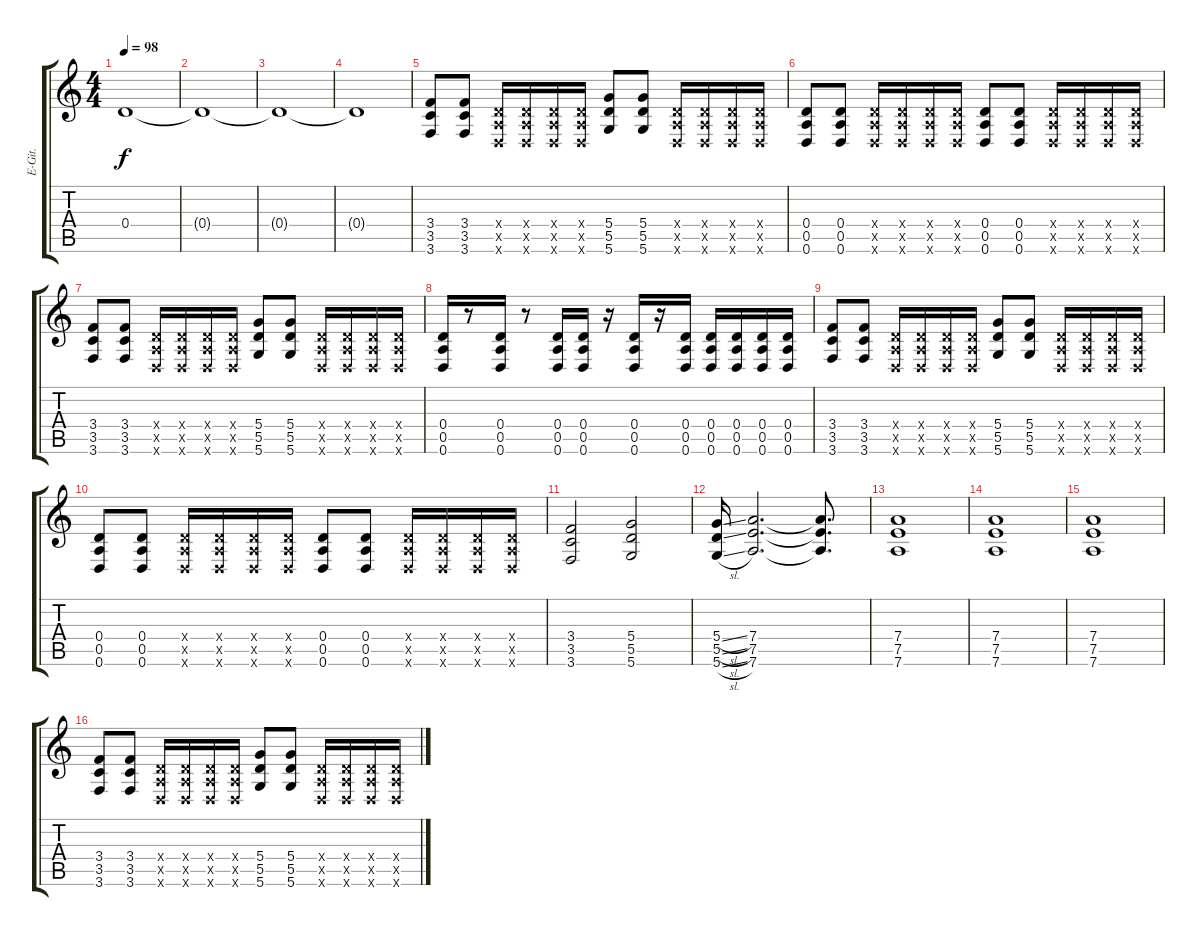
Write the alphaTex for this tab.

\track ("E-Git." "E-Git.") {instrument distortionguitar}
\staff {score tabs}
\tuning (E4 B3 G3 D3 A2 D2) {hide}
\ts (4 4)
\tempo 98
\clef g2
\ks c
0.4{t}.1{dy f} |
0.4{t}.1 |
0.4{t}.1 |
0.4{t}.1 |
(3.4 3.5 3.6).8 (3.4 3.5 3.6).8 (0.4{x} 0.5{x} 0.6{x}).16 (0.4{x} 0.5{x} 0.6{x}).16 (0.4{x} 0.5{x} 0.6{x}).16 (0.4{x} 0.5{x} 0.6{x}).16 (5.4 5.5 5.6).8 (5.4 5.5 5.6).8 (0.4{x} 0.5{x} 0.6{x}).16 (0.4{x} 0.5{x} 0.6{x}).16 (0.4{x} 0.5{x} 0.6{x}).16 (0.4{x} 0.5{x} 0.6{x}).16 |
(0.4 0.5 0.6).8 (0.4 0.5 0.6).8 (0.4{x} 0.5{x} 0.6{x}).16 (0.4{x} 0.5{x} 0.6{x}).16 (0.4{x} 0.5{x} 0.6{x}).16 (0.4{x} 0.5{x} 0.6{x}).16 (0.4 0.5 0.6).8 (0.4 0.5 0.6).8 (0.4{x} 0.5{x} 0.6{x}).16 (0.4{x} 0.5{x} 0.6{x}).16 (0.4{x} 0.5{x} 0.6{x}).16 (0.4{x} 0.5{x} 0.6{x}).16 |
(3.4 3.5 3.6).8 (3.4 3.5 3.6).8 (0.4{x} 0.5{x} 0.6{x}).16 (0.4{x} 0.5{x} 0.6{x}).16 (0.4{x} 0.5{x} 0.6{x}).16 (0.4{x} 0.5{x} 0.6{x}).16 (5.4 5.5 5.6).8 (5.4 5.5 5.6).8 (0.4{x} 0.5{x} 0.6{x}).16 (0.4{x} 0.5{x} 0.6{x}).16 (0.4{x} 0.5{x} 0.6{x}).16 (0.4{x} 0.5{x} 0.6{x}).16 |
(0.4 0.5 0.6).16 r.8 (0.4 0.5 0.6).16 r.8 (0.4 0.5 0.6).16 (0.4 0.5 0.6).16 r.16 (0.4 0.5 0.6).16 r.16 (0.4 0.5 0.6).16 (0.4 0.5 0.6).16 (0.4 0.5 0.6).16 (0.4 0.5 0.6).16 (0.4 0.5 0.6).16 |
(3.4 3.5 3.6).8 (3.4 3.5 3.6).8 (0.4{x} 0.5{x} 0.6{x}).16 (0.4{x} 0.5{x} 0.6{x}).16 (0.4{x} 0.5{x} 0.6{x}).16 (0.4{x} 0.5{x} 0.6{x}).16 (5.4 5.5 5.6).8 (5.4 5.5 5.6).8 (0.4{x} 0.5{x} 0.6{x}).16 (0.4{x} 0.5{x} 0.6{x}).16 (0.4{x} 0.5{x} 0.6{x}).16 (0.4{x} 0.5{x} 0.6{x}).16 |
(0.4 0.5 0.6).8 (0.4 0.5 0.6).8 (0.4{x} 0.5{x} 0.6{x}).16 (0.4{x} 0.5{x} 0.6{x}).16 (0.4{x} 0.5{x} 0.6{x}).16 (0.4{x} 0.5{x} 0.6{x}).16 (0.4 0.5 0.6).8 (0.4 0.5 0.6).8 (0.4{x} 0.5{x} 0.6{x}).16 (0.4{x} 0.5{x} 0.6{x}).16 (0.4{x} 0.5{x} 0.6{x}).16 (0.4{x} 0.5{x} 0.6{x}).16 |
(3.4 3.5 3.6).2 (5.4 5.5 5.6).2 |
(5.4{sl} 5.5{sl} 5.6{sl}).16 (7.4 7.5 7.6).2{d} (7.4{t} 7.5{t} 7.6{t}).8{d} |
(7.4 7.5 7.6).1 |
(7.4 7.5 7.6).1 |
(7.4 7.5 7.6).1 |
(3.4 3.5 3.6).8 (3.4 3.5 3.6).8 (0.4{x} 0.5{x} 0.6{x}).16 (0.4{x} 0.5{x} 0.6{x}).16 (0.4{x} 0.5{x} 0.6{x}).16 (0.4{x} 0.5{x} 0.6{x}).16 (5.4 5.5 5.6).8 (5.4 5.5 5.6).8 (0.4{x} 0.5{x} 0.6{x}).16 (0.4{x} 0.5{x} 0.6{x}).16 (0.4{x} 0.5{x} 0.6{x}).16 (0.4{x} 0.5{x} 0.6{x}).16
